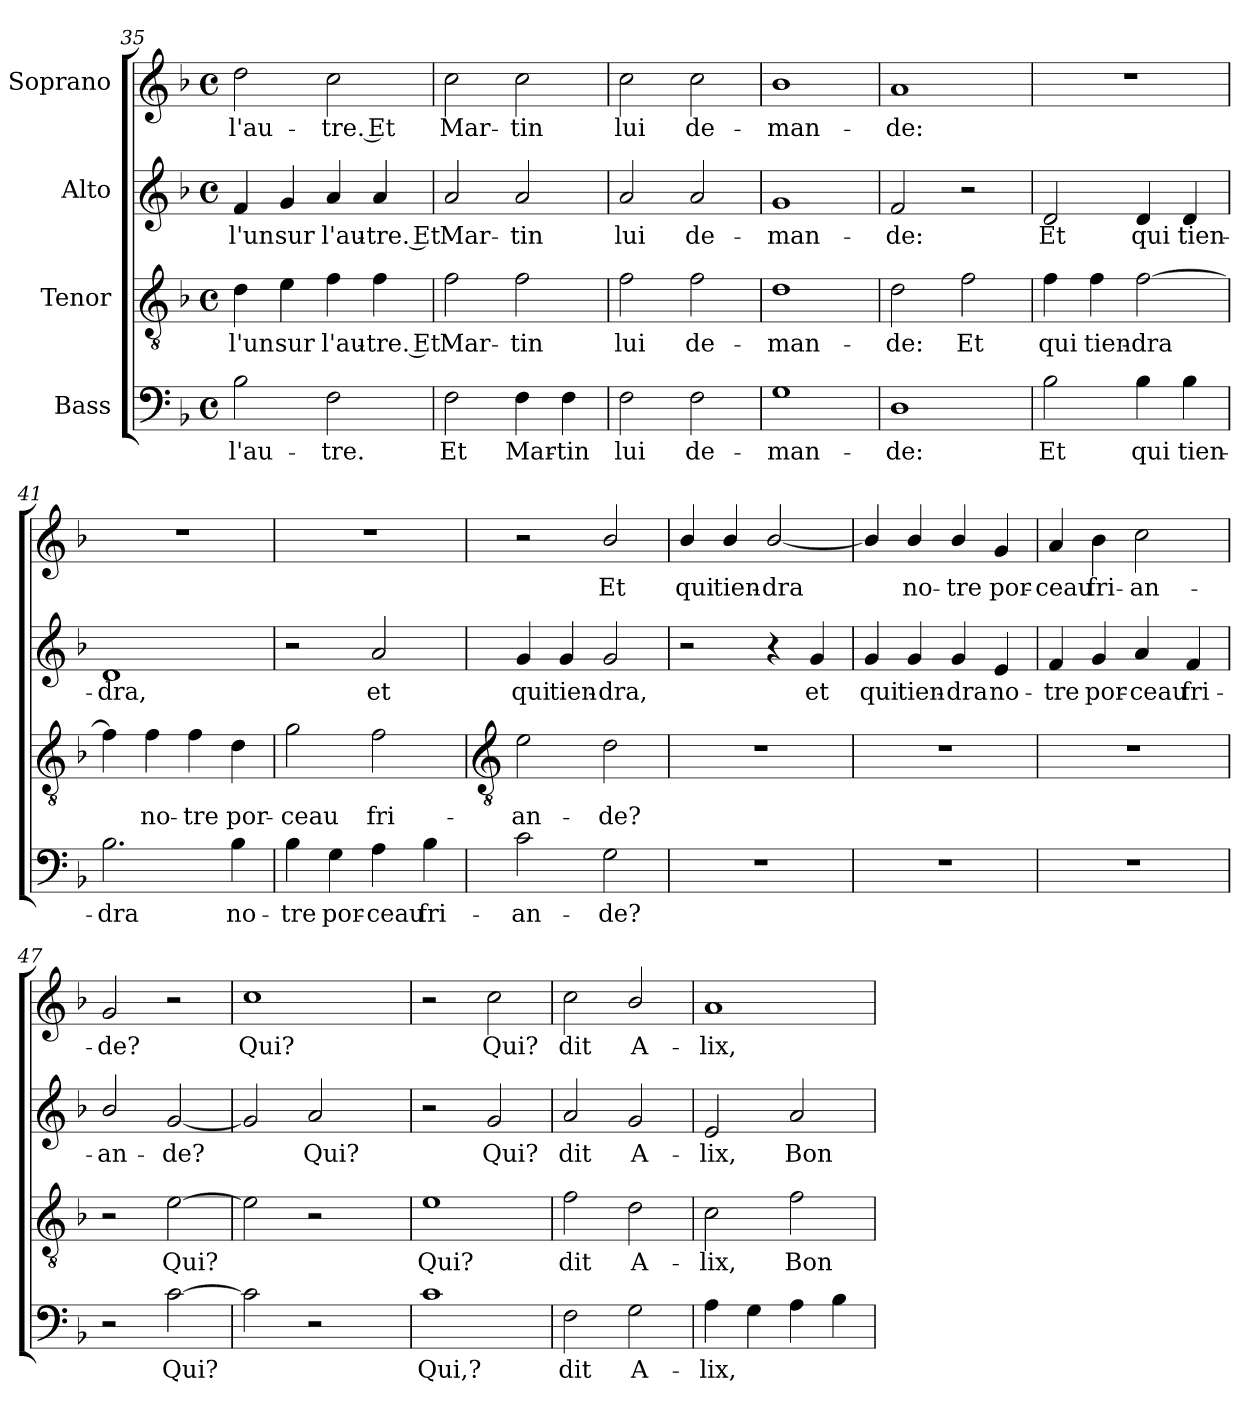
**kern	**text	**kern	**text	**kern	**text	**kern	**text
*part4	*part4	*part3	*part3	*part2	*part2	*part1	*part1
*staff4	*staff4	*staff3	*staff3	*staff2	*staff2	*staff1	*staff1
*I"Bass	*	*I"Tenor	*	*I"Alto	*	*I"Soprano	*
!!LO:LB:g=z
*clefF4	*	*clefGv2	*	*clefG2	*	*clefG2	*
*k[b-]	*	*k[b-]	*	*k[b-]	*	*k[b-]	*
*F:	*	*F:	*	*F:	*	*F:	*
*M4/4	*	*M4/4	*	*M4/4	*	*M4/4	*
*met(c)	*	*met(c)	*	*met(c)	*	*met(c)	*
=35	=35	=35	=35	=35	=35	=35	=35
!	!LO:LY:b	!	!LO:LY:b	!	!LO:LY:b	!	!LO:LY:b
2B-	l'au-	4d	l'un	4f	l'un	2dd	l'au-
!	!	!	!LO:LY:b	!	!LO:LY:b	!	!
.	.	4e	sur	4g	sur	.	.
!	!LO:LY:b	!	!LO:LY:b	!	!LO:LY:b	!	!LO:LY:b
2F	-tre.	4f	l'au-	4a	l'au-	2cc	-tre. Et
!	!	!	!LO:LY:b	!	!LO:LY:b	!	!
.	.	4f	-tre. Et	4a	-tre. Et	.	.
=36	=36	=36	=36	=36	=36	=36	=36
!	!LO:LY:b	!	!LO:LY:b	!	!LO:LY:b	!	!LO:LY:b
2F	Et	2f	Mar-	2a	Mar-	2cc	Mar-
!	!LO:LY:b	!	!LO:LY:b	!	!LO:LY:b	!	!LO:LY:b
4F	Mar-	2f	-tin	2a	-tin	2cc	-tin
!	!LO:LY:b	!	!	!	!	!	!
4F	-tin	.	.	.	.	.	.
=37	=37	=37	=37	=37	=37	=37	=37
!	!LO:LY:b	!	!LO:LY:b	!	!LO:LY:b	!	!LO:LY:b
2F	lui	2f	lui	2a	lui	2cc	lui
!	!LO:LY:b	!	!LO:LY:b	!	!LO:LY:b	!	!LO:LY:b
2F	de-	2f	de-	2a	de-	2cc	de-
=38	=38	=38	=38	=38	=38	=38	=38
!	!LO:LY:b	!	!LO:LY:b	!	!LO:LY:b	!	!LO:LY:b
1G	-man-	1d	-man-	1g	-man-	1b-	-man-
=39	=39	=39	=39	=39	=39	=39	=39
!	!LO:LY:b	!	!LO:LY:b	!	!LO:LY:b	!	!LO:LY:b
1D	-de:	2d	-de:	2f	-de:	1a	-de:
!	!	!	!LO:LY:b	!	!	!	!
.	.	2f	Et	2r	.	.	.
=40	=40	=40	=40	=40	=40	=40	=40
!	!LO:LY:b	!	!LO:LY:b	!	!LO:LY:b	!	!
2B-	Et	4f	qui	2d	Et	1r	.
!	!	!	!LO:LY:b	!	!	!	!
.	.	4f	tien-	.	.	.	.
!	!LO:LY:b	!	!LO:LY:b	!	!LO:LY:b	!	!
4B-	qui	[2f	-dra	4d	qui	.	.
!	!LO:LY:b	!	!	!	!LO:LY:b	!	!
4B-	tien-	.	.	4d	tien-	.	.
=41	=41	=41	=41	=41	=41	=41	=41
!	!LO:LY:b	!	!	!	!LO:LY:b	!	!
2.B-	-dra	4f]	.	1d	-dra,	1r	.
!	!	!	!LO:LY:b	!	!	!	!
.	.	4f	no-	.	.	.	.
!	!	!	!LO:LY:b	!	!	!	!
.	.	4f	-tre	.	.	.	.
!	!LO:LY:b	!	!LO:LY:b	!	!	!	!
4B-	no-	4d	por-	.	.	.	.
=42	=42	=42	=42	=42	=42	=42	=42
!	!LO:LY:b	!	!LO:LY:b	!	!	!	!
4B-	-tre	2g	-ceau	2r	.	1r	.
!	!LO:LY:b	!	!	!	!	!	!
4G	por-	.	.	.	.	.	.
!	!LO:LY:b	!	!LO:LY:b	!	!LO:LY:b	!	!
4A	-ceau	2f	fri-	2a	et	.	.
!	!LO:LY:b	!	!	!	!	!	!
4B-	fri-	.	.	.	.	.	.
!!LO:LB:g=z
=43	=43	=43	=43	=43	=43	=43	=43
*	*	*clefGv2	*	*	*	*	*
!	!LO:LY:b	!	!LO:LY:b	!	!LO:LY:b	!	!
2c	-an-	2e	-an-	4g	qui	2r	.
!	!	!	!	!	!LO:LY:b	!	!
.	.	.	.	4g	tien-	.	.
!	!LO:LY:b	!	!LO:LY:b	!	!LO:LY:b	!	!LO:LY:b
2G	-de?	2d	-de?	2g	-dra,	2b-/	Et
=44	=44	=44	=44	=44	=44	=44	=44
!	!	!	!	!	!	!	!LO:LY:b
1r	.	1r	.	2r	.	4b-/	qui
!	!	!	!	!	!	!	!LO:LY:b
.	.	.	.	.	.	4b-/	tien-
!	!	!	!	!	!	!	!LO:LY:b
.	.	.	.	4r	.	[2b-/	-dra
!	!	!	!	!	!LO:LY:b	!	!
.	.	.	.	4g	et	.	.
=45	=45	=45	=45	=45	=45	=45	=45
!	!	!	!	!	!LO:LY:b	!	!
1r	.	1r	.	4g	qui	4b-/]	.
!	!	!	!	!	!LO:LY:b	!	!LO:LY:b
.	.	.	.	4g	tien-	4b-/	no-
!	!	!	!	!	!LO:LY:b	!	!LO:LY:b
.	.	.	.	4g	-dra	4b-/	-tre
!	!	!	!	!	!LO:LY:b	!	!LO:LY:b
.	.	.	.	4e	no-	4g	por-
=46	=46	=46	=46	=46	=46	=46	=46
!	!	!	!	!	!LO:LY:b	!	!LO:LY:b
1r	.	1r	.	4f	-tre	4a	-ceau
!	!	!	!	!	!LO:LY:b	!	!LO:LY:b
.	.	.	.	4g	por-	4b-	fri-
!	!	!	!	!	!LO:LY:b	!	!LO:LY:b
.	.	.	.	4a	-ceau	2cc	-an-
!	!	!	!	!	!LO:LY:b	!	!
.	.	.	.	4f	fri-	.	.
=47	=47	=47	=47	=47	=47	=47	=47
!	!	!	!	!	!LO:LY:b	!	!LO:LY:b
2r	.	2r	.	2b-/	-an-	2g	-de?
!	!LO:LY:b	!	!LO:LY:b	!	!LO:LY:b	!	!
[2c	Qui?	[2e	Qui?	[2g	-de?	2r	.
=48	=48	=48	=48	=48	=48	=48	=48
!	!	!	!	!	!	!	!LO:LY:b
2c]	.	2e]	.	2g]	.	1cc	Qui?
!	!	!	!	!	!LO:LY:b	!	!
2r	.	2r	.	2a	Qui?	.	.
=49	=49	=49	=49	=49	=49	=49	=49
!	!LO:LY:b	!	!LO:LY:b	!	!	!	!
1c	Qui,?	1e	Qui?	2r	.	2r	.
!	!	!	!	!	!LO:LY:b	!	!LO:LY:b
.	.	.	.	2g	Qui?	2cc	Qui?
=50	=50	=50	=50	=50	=50	=50	=50
!	!LO:LY:b	!	!LO:LY:b	!	!LO:LY:b	!	!LO:LY:b
2F	dit	2f	dit	2a	dit	2cc	dit
!	!LO:LY:b	!	!LO:LY:b	!	!LO:LY:b	!	!LO:LY:b
2G	A-	2d	A-	2g	A-	2b-/	A-
=51	=51	=51	=51	=51	=51	=51	=51
!	!LO:LY:b	!	!LO:LY:b	!	!LO:LY:b	!	!LO:LY:b
4A	-lix,	2c	-lix,	2e	-lix,	1a	-lix,
4G	.	.	.	.	.	.	.
!	!	!	!LO:LY:b	!	!LO:LY:b	!	!
4A	.	2f	Bon	2a	Bon	.	.
4B-	.	.	.	.	.	.	.
=	=	=	=	=	=	=	=
*-	*-	*-	*-	*-	*-	*-	*-
